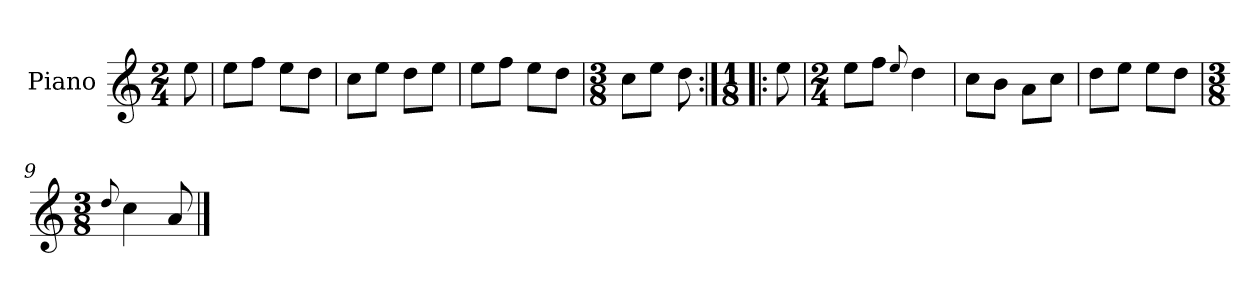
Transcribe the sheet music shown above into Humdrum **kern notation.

**kern
*part1
*staff1
*I"Piano
*I'Pno.
*clefG2
*k[]
*M2/4
=
8ee\
=1
8ee\L
8ff\J
8ee\L
8dd\J
=2
8cc\L
8ee\J
8dd\L
8ee\J
=3
8ee\L
8ff\J
8ee\L
8dd\J
=4
*M3/8
8cc\L
8ee\J
8dd\
=5:|!|:
*M1/8
8ee\
=6
*M2/4
8ee\L
8ff\J
8qqee/
4dd\
=7
8cc\L
8b\J
8a\L
8cc\J
=8
8dd\L
8ee\J
8ee\L
8dd\J
!!LO:LB:g=z
=9
*M3/8
8qqdd/
4cc\
8a/
==
*-
